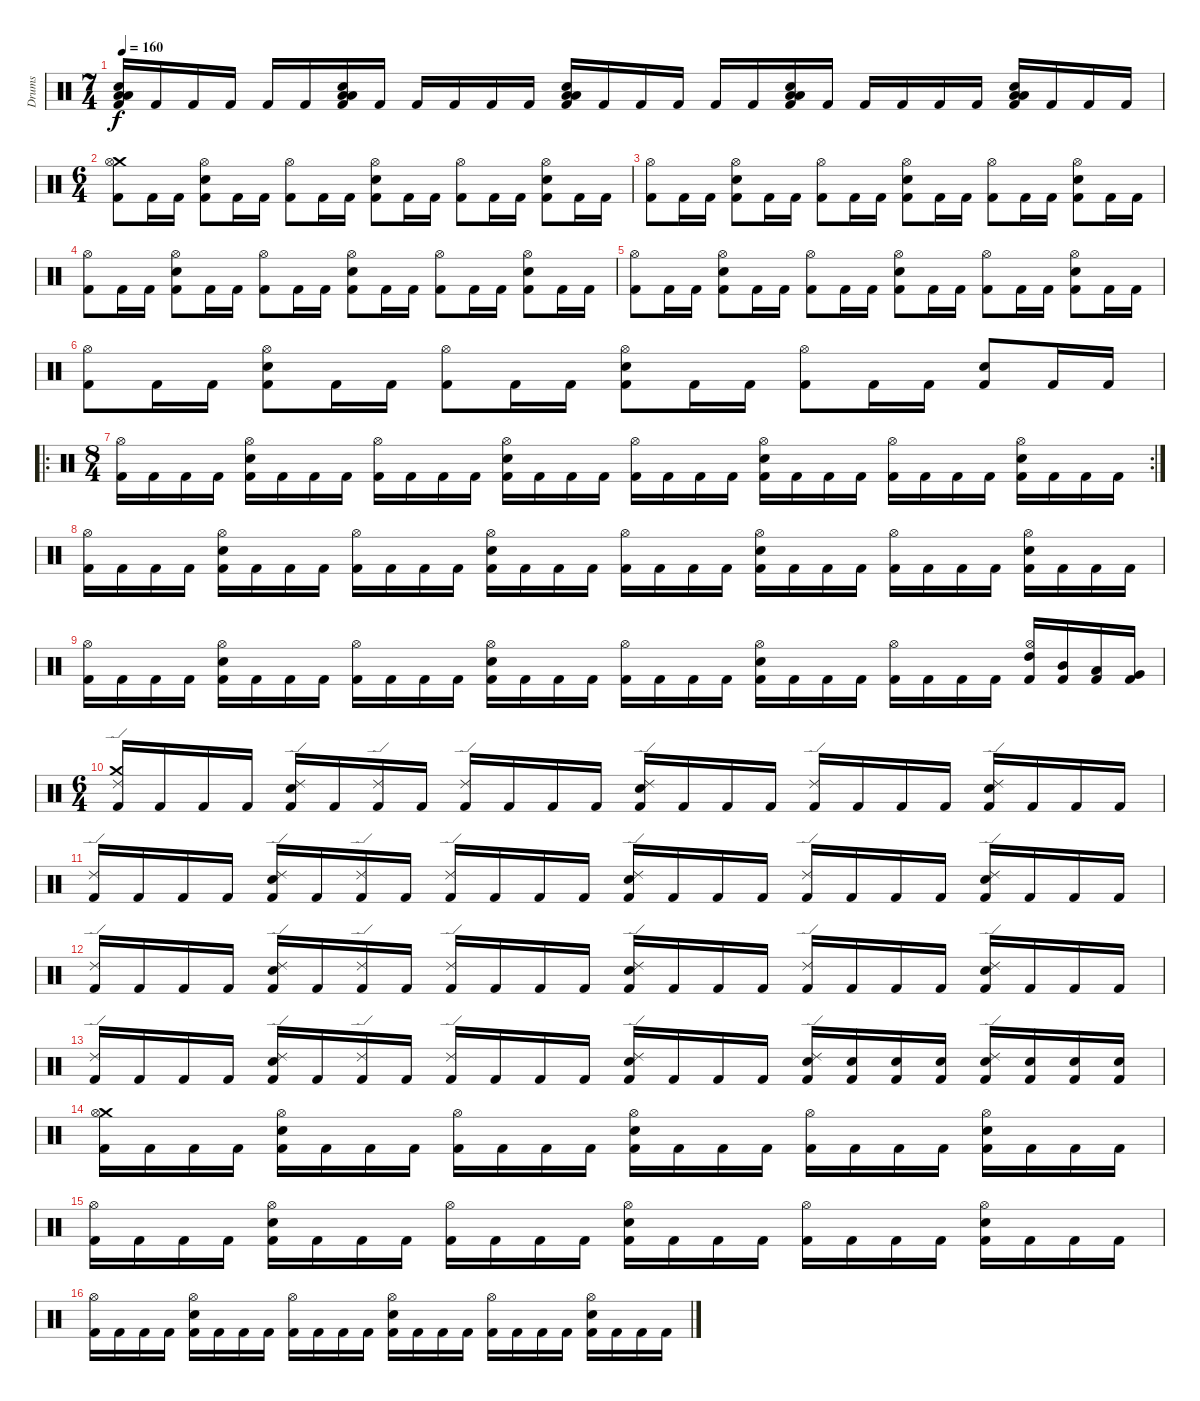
\track ("Drums" "Drums") {instrument percussion}
\staff {score}
\articulation defaults
\ts (7 4)
\tempo 160
\clef neutral
\ks c
("Low Tom (hit)" "Low Floor Tom (hit)" "Electric Snare (hit)" "Kick (hit) 2").16{dy f} "Kick (hit) 2".16 "Kick (hit) 2".16 "Kick (hit) 2".16 "Kick (hit) 2".16 "Kick (hit) 2".16 ("Low Tom (hit)" "Low Floor Tom (hit)" "Electric Snare (hit)" "Kick (hit) 2").16 "Kick (hit) 2".16 "Kick (hit) 2".16 "Kick (hit) 2".16 "Kick (hit) 2".16 "Kick (hit) 2".16 ("Low Tom (hit)" "Low Floor Tom (hit)" "Electric Snare (hit)" "Kick (hit) 2").16 "Kick (hit) 2".16 "Kick (hit) 2".16 "Kick (hit) 2".16 "Kick (hit) 2".16 "Kick (hit) 2".16 ("Low Tom (hit)" "Low Floor Tom (hit)" "Electric Snare (hit)" "Kick (hit) 2").16 "Kick (hit) 2".16 "Kick (hit) 2".16 "Kick (hit) 2".16 "Kick (hit) 2".16 "Kick (hit) 2".16 ("Low Tom (hit)" "Low Floor Tom (hit)" "Electric Snare (hit)" "Kick (hit) 2").16 "Kick (hit) 2".16 "Kick (hit) 2".16 "Kick (hit) 2".16 |
\ts (6 4)
("Crash medium (hit)" "Hi-Hat (open)" "Kick (hit) 2").8 "Kick (hit) 2".16 "Kick (hit) 2".16 ("Hi-Hat (open)" "Electric Snare (hit)" "Kick (hit) 2").8 "Kick (hit) 2".16 "Kick (hit) 2".16 ("Hi-Hat (open)" "Kick (hit) 2").8 "Kick (hit) 2".16 "Kick (hit) 2".16 ("Hi-Hat (open)" "Electric Snare (hit)" "Kick (hit) 2").8 "Kick (hit) 2".16 "Kick (hit) 2".16 ("Hi-Hat (open)" "Kick (hit) 2").8 "Kick (hit) 2".16 "Kick (hit) 2".16 ("Hi-Hat (open)" "Electric Snare (hit)" "Kick (hit) 2").8 "Kick (hit) 2".16 "Kick (hit) 2".16 |
("Hi-Hat (open)" "Kick (hit) 2").8 "Kick (hit) 2".16 "Kick (hit) 2".16 ("Hi-Hat (open)" "Electric Snare (hit)" "Kick (hit) 2").8 "Kick (hit) 2".16 "Kick (hit) 2".16 ("Hi-Hat (open)" "Kick (hit) 2").8 "Kick (hit) 2".16 "Kick (hit) 2".16 ("Hi-Hat (open)" "Electric Snare (hit)" "Kick (hit) 2").8 "Kick (hit) 2".16 "Kick (hit) 2".16 ("Hi-Hat (open)" "Kick (hit) 2").8 "Kick (hit) 2".16 "Kick (hit) 2".16 ("Hi-Hat (open)" "Electric Snare (hit)" "Kick (hit) 2").8 "Kick (hit) 2".16 "Kick (hit) 2".16 |
("Hi-Hat (open)" "Kick (hit) 2").8 "Kick (hit) 2".16 "Kick (hit) 2".16 ("Hi-Hat (open)" "Electric Snare (hit)" "Kick (hit) 2").8 "Kick (hit) 2".16 "Kick (hit) 2".16 ("Hi-Hat (open)" "Kick (hit) 2").8 "Kick (hit) 2".16 "Kick (hit) 2".16 ("Hi-Hat (open)" "Electric Snare (hit)" "Kick (hit) 2").8 "Kick (hit) 2".16 "Kick (hit) 2".16 ("Hi-Hat (open)" "Kick (hit) 2").8 "Kick (hit) 2".16 "Kick (hit) 2".16 ("Hi-Hat (open)" "Electric Snare (hit)" "Kick (hit) 2").8 "Kick (hit) 2".16 "Kick (hit) 2".16 |
("Hi-Hat (open)" "Kick (hit) 2").8 "Kick (hit) 2".16 "Kick (hit) 2".16 ("Hi-Hat (open)" "Electric Snare (hit)" "Kick (hit) 2").8 "Kick (hit) 2".16 "Kick (hit) 2".16 ("Hi-Hat (open)" "Kick (hit) 2").8 "Kick (hit) 2".16 "Kick (hit) 2".16 ("Hi-Hat (open)" "Electric Snare (hit)" "Kick (hit) 2").8 "Kick (hit) 2".16 "Kick (hit) 2".16 ("Hi-Hat (open)" "Kick (hit) 2").8 "Kick (hit) 2".16 "Kick (hit) 2".16 ("Hi-Hat (open)" "Electric Snare (hit)" "Kick (hit) 2").8 "Kick (hit) 2".16 "Kick (hit) 2".16 |
("Hi-Hat (open)" "Kick (hit) 2").8 "Kick (hit) 2".16 "Kick (hit) 2".16 ("Hi-Hat (open)" "Electric Snare (hit)" "Kick (hit) 2").8 "Kick (hit) 2".16 "Kick (hit) 2".16 ("Hi-Hat (open)" "Kick (hit) 2").8 "Kick (hit) 2".16 "Kick (hit) 2".16 ("Hi-Hat (open)" "Electric Snare (hit)" "Kick (hit) 2").8 "Kick (hit) 2".16 "Kick (hit) 2".16 ("Hi-Hat (open)" "Kick (hit) 2").8 "Kick (hit) 2".16 "Kick (hit) 2".16 ("Electric Snare (hit)" "Kick (hit) 2").8 "Kick (hit) 2".16 "Kick (hit) 2".16 |
\ro
\rc 2
\ts (8 4)
("Hi-Hat (open)" "Kick (hit) 2").16 "Kick (hit) 2".16 "Kick (hit) 2".16 "Kick (hit) 2".16 ("Hi-Hat (open)" "Electric Snare (hit)" "Kick (hit) 2").16 "Kick (hit) 2".16 "Kick (hit) 2".16 "Kick (hit) 2".16 ("Hi-Hat (open)" "Kick (hit) 2").16 "Kick (hit) 2".16 "Kick (hit) 2".16 "Kick (hit) 2".16 ("Hi-Hat (open)" "Electric Snare (hit)" "Kick (hit) 2").16 "Kick (hit) 2".16 "Kick (hit) 2".16 "Kick (hit) 2".16 ("Hi-Hat (open)" "Kick (hit) 2").16 "Kick (hit) 2".16 "Kick (hit) 2".16 "Kick (hit) 2".16 ("Hi-Hat (open)" "Electric Snare (hit)" "Kick (hit) 2").16 "Kick (hit) 2".16 "Kick (hit) 2".16 "Kick (hit) 2".16 ("Hi-Hat (open)" "Kick (hit) 2").16 "Kick (hit) 2".16 "Kick (hit) 2".16 "Kick (hit) 2".16 ("Hi-Hat (open)" "Electric Snare (hit)" "Kick (hit) 2").16 "Kick (hit) 2".16 "Kick (hit) 2".16 "Kick (hit) 2".16 |
("Hi-Hat (open)" "Kick (hit) 2").16 "Kick (hit) 2".16 "Kick (hit) 2".16 "Kick (hit) 2".16 ("Hi-Hat (open)" "Electric Snare (hit)" "Kick (hit) 2").16 "Kick (hit) 2".16 "Kick (hit) 2".16 "Kick (hit) 2".16 ("Hi-Hat (open)" "Kick (hit) 2").16 "Kick (hit) 2".16 "Kick (hit) 2".16 "Kick (hit) 2".16 ("Hi-Hat (open)" "Electric Snare (hit)" "Kick (hit) 2").16 "Kick (hit) 2".16 "Kick (hit) 2".16 "Kick (hit) 2".16 ("Hi-Hat (open)" "Kick (hit) 2").16 "Kick (hit) 2".16 "Kick (hit) 2".16 "Kick (hit) 2".16 ("Hi-Hat (open)" "Electric Snare (hit)" "Kick (hit) 2").16 "Kick (hit) 2".16 "Kick (hit) 2".16 "Kick (hit) 2".16 ("Hi-Hat (open)" "Kick (hit) 2").16 "Kick (hit) 2".16 "Kick (hit) 2".16 "Kick (hit) 2".16 ("Hi-Hat (open)" "Electric Snare (hit)" "Kick (hit) 2").16 "Kick (hit) 2".16 "Kick (hit) 2".16 "Kick (hit) 2".16 |
("Hi-Hat (open)" "Kick (hit) 2").16 "Kick (hit) 2".16 "Kick (hit) 2".16 "Kick (hit) 2".16 ("Hi-Hat (open)" "Electric Snare (hit)" "Kick (hit) 2").16 "Kick (hit) 2".16 "Kick (hit) 2".16 "Kick (hit) 2".16 ("Hi-Hat (open)" "Kick (hit) 2").16 "Kick (hit) 2".16 "Kick (hit) 2".16 "Kick (hit) 2".16 ("Hi-Hat (open)" "Electric Snare (hit)" "Kick (hit) 2").16 "Kick (hit) 2".16 "Kick (hit) 2".16 "Kick (hit) 2".16 ("Hi-Hat (open)" "Kick (hit) 2").16 "Kick (hit) 2".16 "Kick (hit) 2".16 "Kick (hit) 2".16 ("Hi-Hat (open)" "Electric Snare (hit)" "Kick (hit) 2").16 "Kick (hit) 2".16 "Kick (hit) 2".16 "Kick (hit) 2".16 ("Hi-Hat (open)" "Kick (hit) 2").16 "Kick (hit) 2".16 "Kick (hit) 2".16 "Kick (hit) 2".16 ("Hi-Hat (open)" "High Tom (hit)" "Kick (hit) 2").16 ("Mid Tom (hit)" "Kick (hit) 2").16 ("Low Tom (hit)" "Kick (hit) 2").16 ("Very Low Tom (hit)" "Kick (hit) 2").16 |
\ts (6 4)
("Crash medium (hit)" "Ride (edge) 2" "Kick (hit) 2").16 "Kick (hit) 2".16 "Kick (hit) 2".16 "Kick (hit) 2".16 ("Ride (edge) 2" "Electric Snare (hit)" "Kick (hit) 2").16 "Kick (hit) 2".16 ("Ride (edge) 2" "Kick (hit) 2").16 "Kick (hit) 2".16 ("Ride (edge) 2" "Kick (hit) 2").16 "Kick (hit) 2".16 "Kick (hit) 2".16 "Kick (hit) 2".16 ("Ride (edge) 2" "Electric Snare (hit)" "Kick (hit) 2").16 "Kick (hit) 2".16 "Kick (hit) 2".16 "Kick (hit) 2".16 ("Ride (edge) 2" "Kick (hit) 2").16 "Kick (hit) 2".16 "Kick (hit) 2".16 "Kick (hit) 2".16 ("Ride (edge) 2" "Electric Snare (hit)" "Kick (hit) 2").16 "Kick (hit) 2".16 "Kick (hit) 2".16 "Kick (hit) 2".16 |
("Ride (edge) 2" "Kick (hit) 2").16 "Kick (hit) 2".16 "Kick (hit) 2".16 "Kick (hit) 2".16 ("Ride (edge) 2" "Electric Snare (hit)" "Kick (hit) 2").16 "Kick (hit) 2".16 ("Ride (edge) 2" "Kick (hit) 2").16 "Kick (hit) 2".16 ("Ride (edge) 2" "Kick (hit) 2").16 "Kick (hit) 2".16 "Kick (hit) 2".16 "Kick (hit) 2".16 ("Ride (edge) 2" "Electric Snare (hit)" "Kick (hit) 2").16 "Kick (hit) 2".16 "Kick (hit) 2".16 "Kick (hit) 2".16 ("Ride (edge) 2" "Kick (hit) 2").16 "Kick (hit) 2".16 "Kick (hit) 2".16 "Kick (hit) 2".16 ("Ride (edge) 2" "Electric Snare (hit)" "Kick (hit) 2").16 "Kick (hit) 2".16 "Kick (hit) 2".16 "Kick (hit) 2".16 |
("Ride (edge) 2" "Kick (hit) 2").16 "Kick (hit) 2".16 "Kick (hit) 2".16 "Kick (hit) 2".16 ("Ride (edge) 2" "Electric Snare (hit)" "Kick (hit) 2").16 "Kick (hit) 2".16 ("Ride (edge) 2" "Kick (hit) 2").16 "Kick (hit) 2".16 ("Ride (edge) 2" "Kick (hit) 2").16 "Kick (hit) 2".16 "Kick (hit) 2".16 "Kick (hit) 2".16 ("Ride (edge) 2" "Electric Snare (hit)" "Kick (hit) 2").16 "Kick (hit) 2".16 "Kick (hit) 2".16 "Kick (hit) 2".16 ("Ride (edge) 2" "Kick (hit) 2").16 "Kick (hit) 2".16 "Kick (hit) 2".16 "Kick (hit) 2".16 ("Ride (edge) 2" "Electric Snare (hit)" "Kick (hit) 2").16 "Kick (hit) 2".16 "Kick (hit) 2".16 "Kick (hit) 2".16 |
("Ride (edge) 2" "Kick (hit) 2").16 "Kick (hit) 2".16 "Kick (hit) 2".16 "Kick (hit) 2".16 ("Ride (edge) 2" "Electric Snare (hit)" "Kick (hit) 2").16 "Kick (hit) 2".16 ("Ride (edge) 2" "Kick (hit) 2").16 "Kick (hit) 2".16 ("Ride (edge) 2" "Kick (hit) 2").16 "Kick (hit) 2".16 "Kick (hit) 2".16 "Kick (hit) 2".16 ("Ride (edge) 2" "Electric Snare (hit)" "Kick (hit) 2").16 "Kick (hit) 2".16 "Kick (hit) 2".16 "Kick (hit) 2".16 ("Ride (edge) 2" "Electric Snare (hit)" "Kick (hit) 2").16 ("Electric Snare (hit)" "Kick (hit) 2").16 ("Electric Snare (hit)" "Kick (hit) 2").16 ("Electric Snare (hit)" "Kick (hit) 2").16 ("Ride (edge) 2" "Electric Snare (hit)" "Kick (hit) 2").16 ("Electric Snare (hit)" "Kick (hit) 2").16 ("Electric Snare (hit)" "Kick (hit) 2").16 ("Electric Snare (hit)" "Kick (hit) 2").16 |
("Crash medium (hit)" "Hi-Hat (open)" "Kick (hit) 2").16 "Kick (hit) 2".16 "Kick (hit) 2".16 "Kick (hit) 2".16 ("Hi-Hat (open)" "Electric Snare (hit)" "Kick (hit) 2").16 "Kick (hit) 2".16 "Kick (hit) 2".16 "Kick (hit) 2".16 ("Hi-Hat (open)" "Kick (hit) 2").16 "Kick (hit) 2".16 "Kick (hit) 2".16 "Kick (hit) 2".16 ("Hi-Hat (open)" "Electric Snare (hit)" "Kick (hit) 2").16 "Kick (hit) 2".16 "Kick (hit) 2".16 "Kick (hit) 2".16 ("Hi-Hat (open)" "Kick (hit) 2").16 "Kick (hit) 2".16 "Kick (hit) 2".16 "Kick (hit) 2".16 ("Hi-Hat (open)" "Electric Snare (hit)" "Kick (hit) 2").16 "Kick (hit) 2".16 "Kick (hit) 2".16 "Kick (hit) 2".16 |
("Hi-Hat (open)" "Kick (hit) 2").16 "Kick (hit) 2".16 "Kick (hit) 2".16 "Kick (hit) 2".16 ("Hi-Hat (open)" "Electric Snare (hit)" "Kick (hit) 2").16 "Kick (hit) 2".16 "Kick (hit) 2".16 "Kick (hit) 2".16 ("Hi-Hat (open)" "Kick (hit) 2").16 "Kick (hit) 2".16 "Kick (hit) 2".16 "Kick (hit) 2".16 ("Hi-Hat (open)" "Electric Snare (hit)" "Kick (hit) 2").16 "Kick (hit) 2".16 "Kick (hit) 2".16 "Kick (hit) 2".16 ("Hi-Hat (open)" "Kick (hit) 2").16 "Kick (hit) 2".16 "Kick (hit) 2".16 "Kick (hit) 2".16 ("Hi-Hat (open)" "Electric Snare (hit)" "Kick (hit) 2").16 "Kick (hit) 2".16 "Kick (hit) 2".16 "Kick (hit) 2".16 |
("Hi-Hat (open)" "Kick (hit) 2").16 "Kick (hit) 2".16 "Kick (hit) 2".16 "Kick (hit) 2".16 ("Hi-Hat (open)" "Electric Snare (hit)" "Kick (hit) 2").16 "Kick (hit) 2".16 "Kick (hit) 2".16 "Kick (hit) 2".16 ("Hi-Hat (open)" "Kick (hit) 2").16 "Kick (hit) 2".16 "Kick (hit) 2".16 "Kick (hit) 2".16 ("Hi-Hat (open)" "Electric Snare (hit)" "Kick (hit) 2").16 "Kick (hit) 2".16 "Kick (hit) 2".16 "Kick (hit) 2".16 ("Hi-Hat (open)" "Kick (hit) 2").16 "Kick (hit) 2".16 "Kick (hit) 2".16 "Kick (hit) 2".16 ("Hi-Hat (open)" "Electric Snare (hit)" "Kick (hit) 2").16 "Kick (hit) 2".16 "Kick (hit) 2".16 "Kick (hit) 2".16
